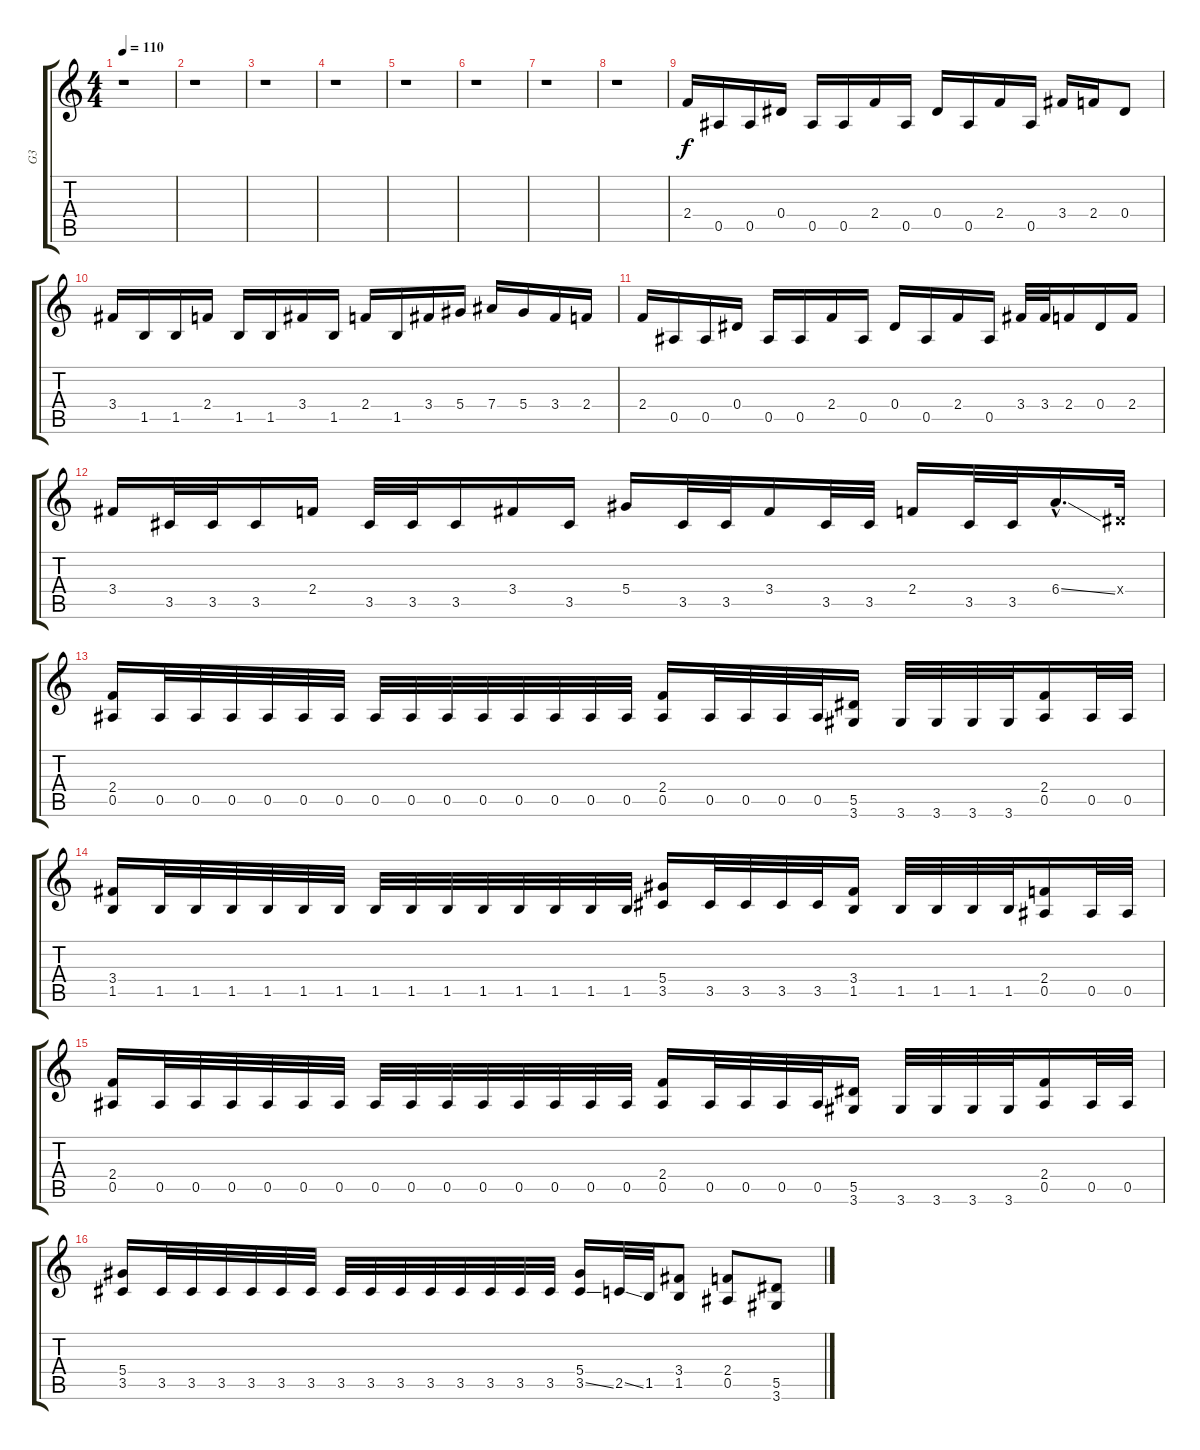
\track ("G3" "G3") {instrument overdrivenguitar}
\staff {score tabs}
\tuning (F4 C4 Ab3 Eb3 Bb2 F2) {hide}
\ts (4 4)
\tempo 110
\clef g2
\ks c
r.1{dy f} |
r.1 |
r.1 |
r.1 |
r.1 |
r.1 |
r.1 |
r.1 |
2.4.16{volume 11 balance 0} 0.5.16 0.5.16 0.4.16 0.5.16 0.5.16 2.4.16 0.5.16 0.4.16 0.5.16 2.4.16 0.5.16 3.4.16 2.4.16 0.4.8 |
3.4.16 1.5.16 1.5.16 2.4.16 1.5.16 1.5.16 3.4.16 1.5.16 2.4.16 1.5.16 3.4.16 5.4.16 7.4.16 5.4.16 3.4.16 2.4.16 |
2.4.16 0.5.16 0.5.16 0.4.16 0.5.16 0.5.16 2.4.16 0.5.16 0.4.16 0.5.16 2.4.16 0.5.16 3.4.32 3.4.32 2.4.16 0.4.16 2.4.16 |
3.4.16 3.5.32 3.5.32 3.5.16 2.4.16 3.5.32 3.5.32 3.5.16 3.4.16 3.5.16 5.4.16 3.5.32 3.5.32 3.4.16 3.5.32 3.5.32 2.4.16 3.5.32 3.5.32 6.4{ss hac}.16{d} 0.4{x}.32 |
\section ("" "")
(2.4 0.5).16{volume 13 balance 8} 0.5.32 0.5.32 0.5.32 0.5.32 0.5.32 0.5.32 0.5.32 0.5.32 0.5.32 0.5.32 0.5.32 0.5.32 0.5.32 0.5.32 (2.4 0.5).16 0.5.32 0.5.32 0.5.32 0.5.32 (5.5 3.6).16 3.6.32 3.6.32 3.6.32 3.6.32 (2.4 0.5).16 0.5.32 0.5.32 |
(3.4 1.5).16 1.5.32 1.5.32 1.5.32 1.5.32 1.5.32 1.5.32 1.5.32 1.5.32 1.5.32 1.5.32 1.5.32 1.5.32 1.5.32 1.5.32 (5.4 3.5).16 3.5.32 3.5.32 3.5.32 3.5.32 (3.4 1.5).16 1.5.32 1.5.32 1.5.32 1.5.32 (2.4 0.5).16 0.5.32 0.5.32 |
(2.4 0.5).16 0.5.32 0.5.32 0.5.32 0.5.32 0.5.32 0.5.32 0.5.32 0.5.32 0.5.32 0.5.32 0.5.32 0.5.32 0.5.32 0.5.32 (2.4 0.5).16 0.5.32 0.5.32 0.5.32 0.5.32 (5.5 3.6).16 3.6.32 3.6.32 3.6.32 3.6.32 (2.4 0.5).16 0.5.32 0.5.32 |
(5.4 3.5).16 3.5.32 3.5.32 3.5.32 3.5.32 3.5.32 3.5.32 3.5.32 3.5.32 3.5.32 3.5.32 3.5.32 3.5.32 3.5.32 3.5.32 (5.4 3.5{ss}).16 2.5{ss}.32 1.5.32 (3.4 1.5).8 (2.4 0.5).8 (5.5 3.6).8
